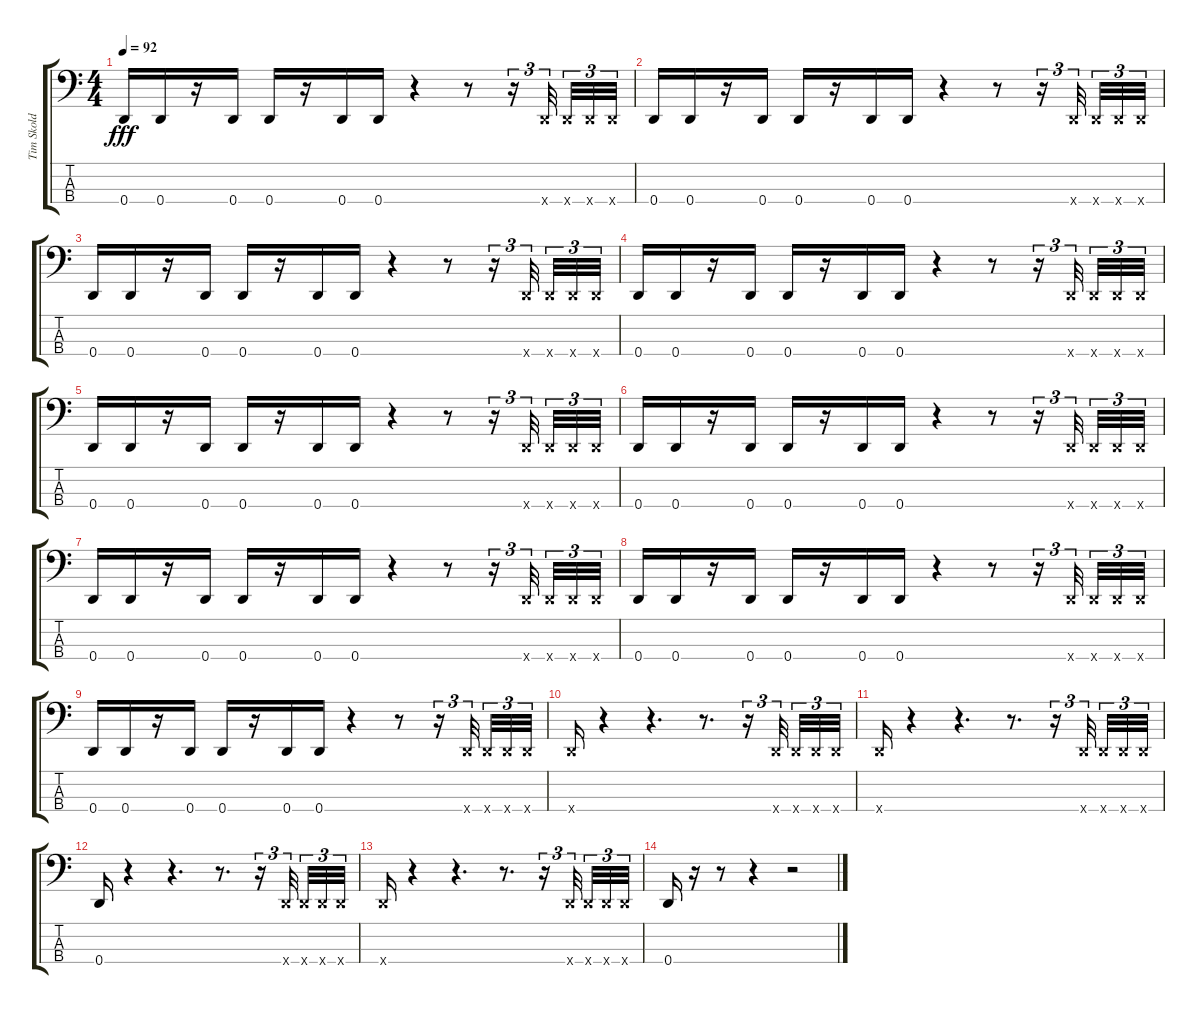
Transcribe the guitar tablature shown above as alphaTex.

\track ("Tim Skold" "Tim Skold") {instrument electricbassfinger}
\staff {score tabs}
\tuning (G2 D2 A1 D1) {hide}
\ts (4 4)
\tempo 92
\clef f4
\ks c
0.4.16{dy fff} 0.4.16 r.16 0.4.16 0.4.16 r.16 0.4.16 0.4.16 r.4 r.8 r.16{tu (3 2)} 0.4{x}.32{tu (3 2) beam splitsecondary} 0.4{x}.32{tu (3 2)} 0.4{x}.32{tu (3 2)} 0.4{x}.32{tu (3 2)} |
0.4.16 0.4.16 r.16 0.4.16 0.4.16 r.16 0.4.16 0.4.16 r.4 r.8 r.16{tu (3 2)} 0.4{x}.32{tu (3 2) beam splitsecondary} 0.4{x}.32{tu (3 2)} 0.4{x}.32{tu (3 2)} 0.4{x}.32{tu (3 2)} |
0.4.16 0.4.16 r.16 0.4.16 0.4.16 r.16 0.4.16 0.4.16 r.4 r.8 r.16{tu (3 2)} 0.4{x}.32{tu (3 2) beam splitsecondary} 0.4{x}.32{tu (3 2)} 0.4{x}.32{tu (3 2)} 0.4{x}.32{tu (3 2)} |
0.4.16 0.4.16 r.16 0.4.16 0.4.16 r.16 0.4.16 0.4.16 r.4 r.8 r.16{tu (3 2)} 0.4{x}.32{tu (3 2) beam splitsecondary} 0.4{x}.32{tu (3 2)} 0.4{x}.32{tu (3 2)} 0.4{x}.32{tu (3 2)} |
0.4.16 0.4.16 r.16 0.4.16 0.4.16 r.16 0.4.16 0.4.16 r.4 r.8 r.16{tu (3 2)} 0.4{x}.32{tu (3 2) beam splitsecondary} 0.4{x}.32{tu (3 2)} 0.4{x}.32{tu (3 2)} 0.4{x}.32{tu (3 2)} |
0.4.16 0.4.16 r.16 0.4.16 0.4.16 r.16 0.4.16 0.4.16 r.4 r.8 r.16{tu (3 2)} 0.4{x}.32{tu (3 2) beam splitsecondary} 0.4{x}.32{tu (3 2)} 0.4{x}.32{tu (3 2)} 0.4{x}.32{tu (3 2)} |
0.4.16 0.4.16 r.16 0.4.16 0.4.16 r.16 0.4.16 0.4.16 r.4 r.8 r.16{tu (3 2)} 0.4{x}.32{tu (3 2) beam splitsecondary} 0.4{x}.32{tu (3 2)} 0.4{x}.32{tu (3 2)} 0.4{x}.32{tu (3 2)} |
0.4.16 0.4.16 r.16 0.4.16 0.4.16 r.16 0.4.16 0.4.16 r.4 r.8 r.16{tu (3 2)} 0.4{x}.32{tu (3 2) beam splitsecondary} 0.4{x}.32{tu (3 2)} 0.4{x}.32{tu (3 2)} 0.4{x}.32{tu (3 2)} |
0.4.16 0.4.16 r.16 0.4.16 0.4.16 r.16 0.4.16 0.4.16 r.4 r.8 r.16{tu (3 2)} 0.4{x}.32{tu (3 2) beam splitsecondary} 0.4{x}.32{tu (3 2)} 0.4{x}.32{tu (3 2)} 0.4{x}.32{tu (3 2)} |
0.4{x}.16 r.4 r.4{d} r.8{d} r.16{tu (3 2)} 0.4{x}.32{tu (3 2) beam splitsecondary} 0.4{x}.32{tu (3 2)} 0.4{x}.32{tu (3 2)} 0.4{x}.32{tu (3 2)} |
0.4{x}.16 r.4 r.4{d} r.8{d} r.16{tu (3 2)} 0.4{x}.32{tu (3 2) beam splitsecondary} 0.4{x}.32{tu (3 2)} 0.4{x}.32{tu (3 2)} 0.4{x}.32{tu (3 2)} |
0.4.16 r.4 r.4{d} r.8{d} r.16{tu (3 2)} 0.4{x}.32{tu (3 2) beam splitsecondary} 0.4{x}.32{tu (3 2)} 0.4{x}.32{tu (3 2)} 0.4{x}.32{tu (3 2)} |
0.4{x}.16 r.4 r.4{d} r.8{d} r.16{tu (3 2)} 0.4{x}.32{tu (3 2) beam splitsecondary} 0.4{x}.32{tu (3 2)} 0.4{x}.32{tu (3 2)} 0.4{x}.32{tu (3 2)} |
0.4.16 r.16 r.8 r.4 r.2
